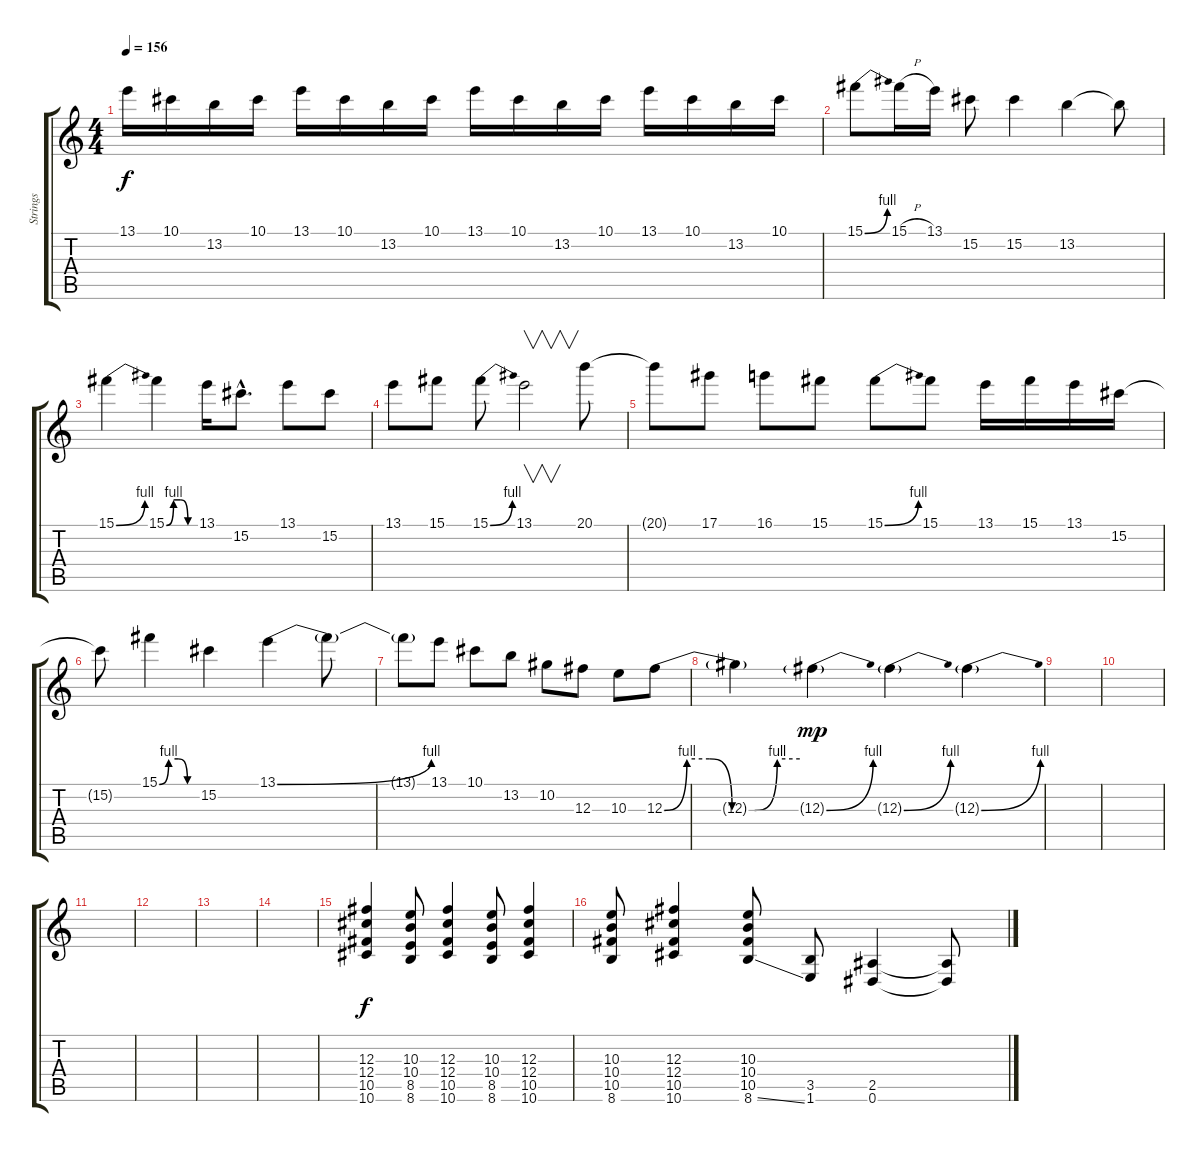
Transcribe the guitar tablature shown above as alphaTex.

\track ("Strings" "Strings") {instrument overdrivenguitar}
\staff {score tabs}
\tuning (Eb4 Bb3 Gb3 Db3 Ab2 Eb2) {hide}
\ts (4 4)
\tempo 156
\clef g2
\ks c
13.1.16{dy f} 10.1.16 13.2.16 10.1.16 13.1.16 10.1.16 13.2.16 10.1.16 13.1.16 10.1.16 13.2.16 10.1.16 13.1.16 10.1.16 13.2.16 10.1.16 |
15.1{be (bend 0 0 60 4)}.8 15.1{h}.16 13.1.16 15.2.8 15.2.4 13.2.4 13.2{t}.8 |
15.1{be (bend 0 0 60 4)}.4 15.1{be (custom 0 0 15 4 30 4 45 0 60 0)}.4 13.1.16 15.2{hac}.8{d} 13.1.8 15.2.8 |
13.1.8 15.1.8 15.1{be (bend 0 0 60 4)}.8 13.1.2{v} 20.1.8 |
20.1{t}.8 17.1.8 16.1.8 15.1.8 15.1{be (bend 0 0 60 4)}.8 15.1.8 13.1.16 15.1.16 13.1.16 15.2.16 |
15.2{t}.8 15.1{be (custom 0 0 15 4 30 4 45 0 60 0)}.4 15.2.4 13.1{be (bend 0 0 60 4)}.4 13.1{t}.8 |
13.1{t}.8 13.1.8 10.1.8 13.2.8 10.2.8 12.3.8 10.3.8 12.3{be (custom 0 0 10 4 20 4 30 0 40 0 50 4 60 4)}.8 |
12.3{t}.4 12.3{be (bend 0 0 60 4) g}.4{dy mp} 12.3{be (bend 0 0 60 4) g}.4 12.3{be (bend 0 0 60 4) g}.4 |
|
|
|
|
|
|
(12.3 12.4 10.5 10.6).4{dy f} (10.3 10.4 8.5 8.6).8 (12.3 12.4 10.5 10.6).4 (10.3 10.4 8.5 8.6).8 (12.3 12.4 10.5 10.6).4 |
(10.3 10.4 10.5 8.6).8 (12.3 12.4 10.5 10.6).4 (10.3 10.4 10.5 8.6{ss}).8 (3.5 1.6).8 (2.5 0.6).4 (2.5{t} 0.6{t}).8
